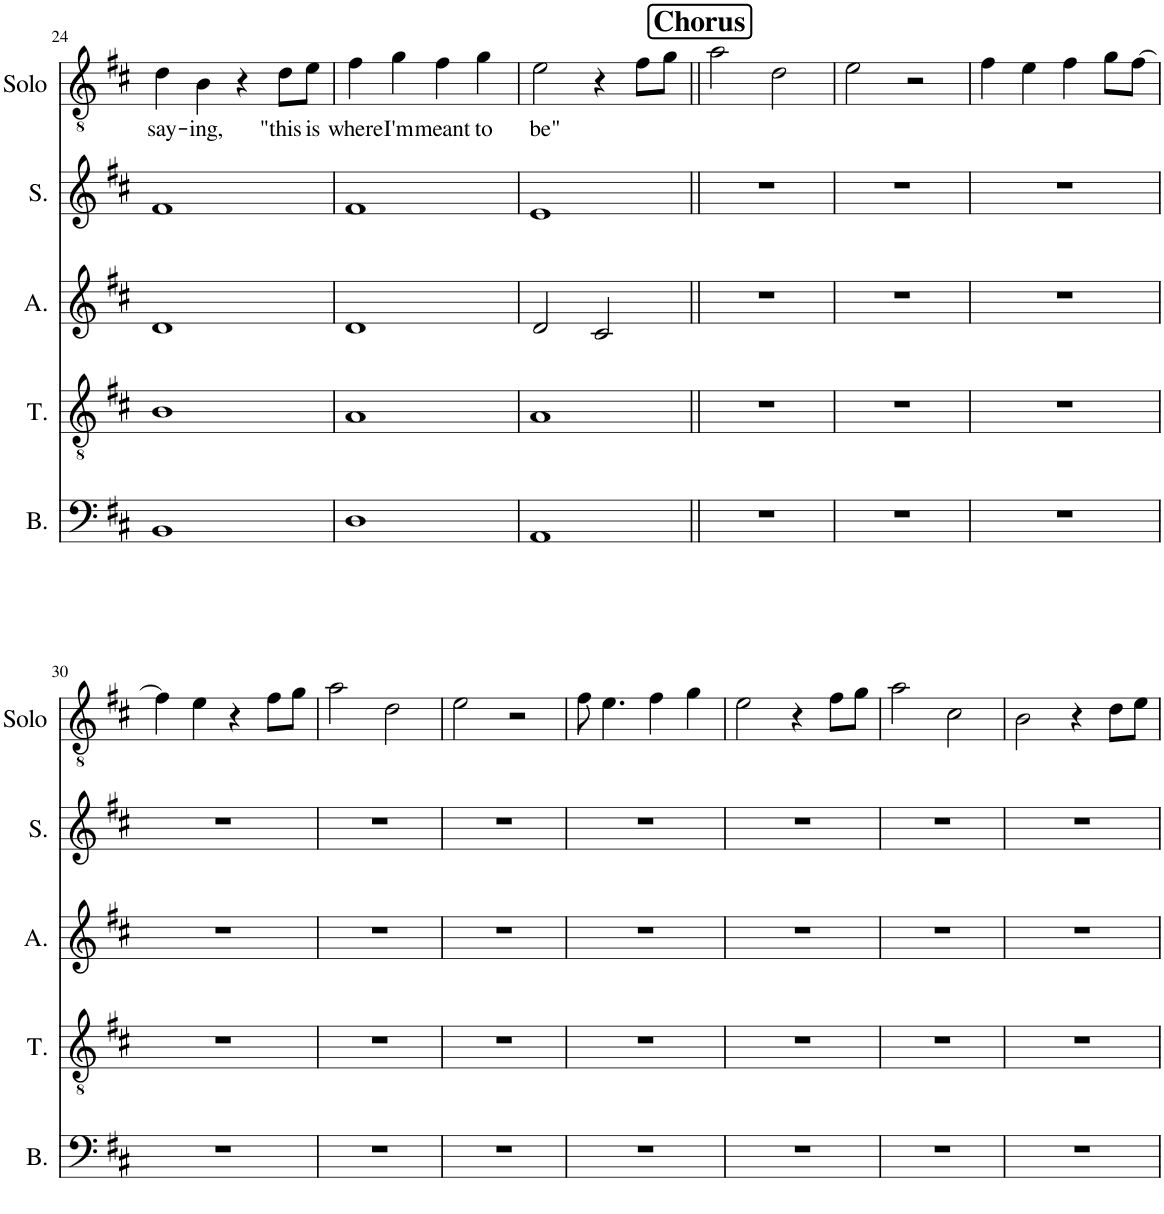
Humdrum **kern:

**kern	**kern	**kern	**kern	**kern	**text
*part5	*part4	*part3	*part2	*part1	*part1
*staff5	*staff4	*staff3	*staff2	*staff1	*staff1
*I"Bass	*I"Tenor	*I"Alto	*I"Soprano	*I"Solo	*
*I'B.	*I'T.	*I'A.	*I'S.	*I'Solo	*
!!LO:PB:g=z
*clefF4	*clefGv2	*clefG2	*clefG2	*clefGv2	*
*k[f#c#]	*k[f#c#]	*k[f#c#]	*k[f#c#]	*k[f#c#]	*
*M2/2	*M2/2	*M2/2	*M2/2	*M2/2	*
*met(c|)	*met(c|)	*met(c|)	*met(c|)	*met(c|)	*
=24	=24	=24	=24	=24	=24
!	!	!	!	!	!LO:LY:b
1BB	1B	1d	1f#	4d\	say-
!	!	!	!	!	!LO:LY:b
.	.	.	.	4B\	-ing,
.	.	.	.	4r	.
!	!	!	!	!	!LO:LY:b
.	.	.	.	8d\L	"this
!	!	!	!	!	!LO:LY:b
.	.	.	.	8e\J	is
=25	=25	=25	=25	=25	=25
!	!	!	!	!	!LO:LY:b
1D	1A	1d	1f#	4f#\	where
!	!	!	!	!	!LO:LY:b
.	.	.	.	4g\	I'm
!	!	!	!	!	!LO:LY:b
.	.	.	.	4f#\	meant
!	!	!	!	!	!LO:LY:b
.	.	.	.	4g\	to
=26	=26	=26	=26	=26	=26
!	!	!	!	!	!LO:LY:b
1AA	1A	2d/	1e	2e\	be"
.	.	2c#/	.	4r	.
.	.	.	.	8f#\L	.
.	.	.	.	8g\J	.
!!LO:REH:place=s1:a:B:cj:fs=14:t=Chorus
=27||	=27||	=27||	=27||	=27||	=27||
1r	1r	1r	1r	2a\	.
.	.	.	.	2d\	.
=28	=28	=28	=28	=28	=28
1r	1r	1r	1r	2e\	.
.	.	.	.	2r	.
=29	=29	=29	=29	=29	=29
1r	1r	1r	1r	4f#\	.
.	.	.	.	4e\	.
.	.	.	.	4f#\	.
.	.	.	.	8g\L	.
.	.	.	.	[8f#\J	.
!!LO:LB:g=z
=30	=30	=30	=30	=30	=30
1r	1r	1r	1r	4f#\]	.
.	.	.	.	4e\	.
.	.	.	.	4r	.
.	.	.	.	8f#\L	.
.	.	.	.	8g\J	.
=31	=31	=31	=31	=31	=31
1r	1r	1r	1r	2a\	.
.	.	.	.	2d\	.
=32	=32	=32	=32	=32	=32
1r	1r	1r	1r	2e\	.
.	.	.	.	2r	.
=33	=33	=33	=33	=33	=33
1r	1r	1r	1r	8f#\	.
.	.	.	.	4.e\	.
.	.	.	.	4f#\	.
.	.	.	.	4g\	.
=34	=34	=34	=34	=34	=34
1r	1r	1r	1r	2e\	.
.	.	.	.	4r	.
.	.	.	.	8f#\L	.
.	.	.	.	8g\J	.
=35	=35	=35	=35	=35	=35
1r	1r	1r	1r	2a\	.
.	.	.	.	2c#\	.
=36	=36	=36	=36	=36	=36
1r	1r	1r	1r	2B\	.
.	.	.	.	4r	.
.	.	.	.	8d\L	.
.	.	.	.	8e\J	.
=	=	=	=	=	=
*-	*-	*-	*-	*-	*-
